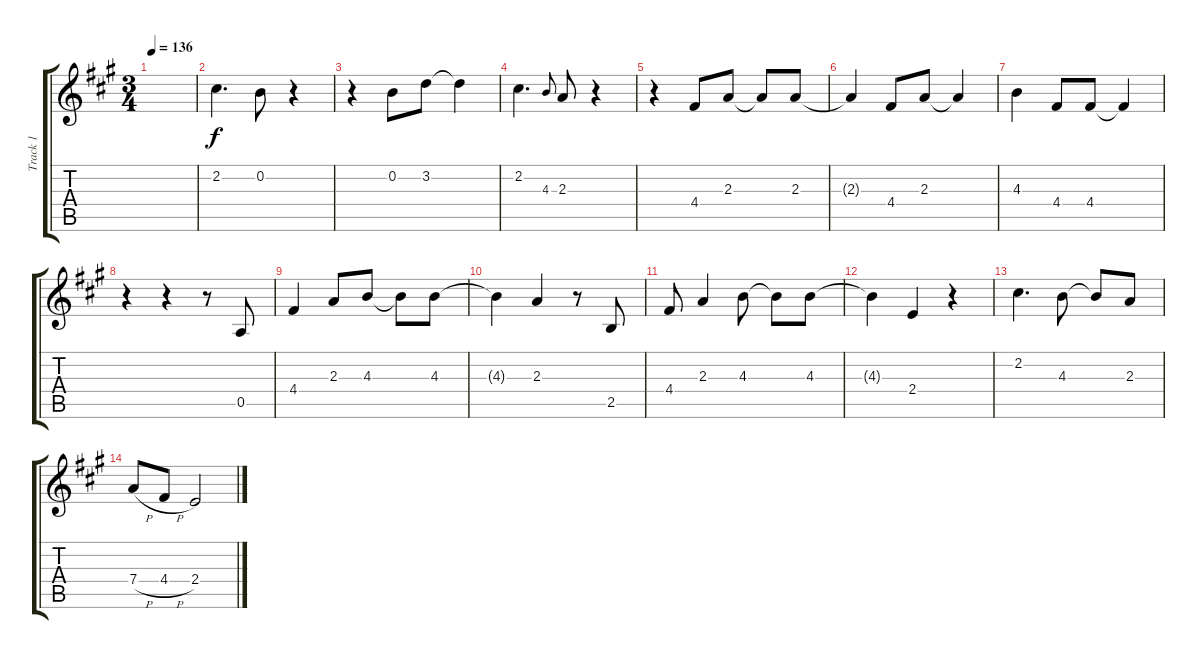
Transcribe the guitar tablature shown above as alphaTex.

\track ("Track 1" "Track 1") {instrument electricguitarjazz}
\staff {score tabs}
\tuning (E4 B3 G3 D3 A2 E2) {hide}
\ts (3 4)
\tempo 136
\clef g2
\ks a
|
2.2.4{d} 0.2.8 r.4 |
r.4 0.2.8 3.2.8 3.2{t}.4 |
2.2.4{d} 4.3.8{gr onbeat} 2.3.8 r.4 |
r.4 4.4.8 2.3.8 2.3{t}.8 2.3.8 |
2.3{t}.4 4.4.8 2.3.8 2.3{t}.4 |
4.3.4 4.4.8 4.4.8 4.4{t}.4 |
r.4 r.4 r.8 0.5.8 |
4.4.4 2.3.8 4.3.8 4.3{t}.8 4.3.8 |
4.3{t}.4 2.3.4 r.8 2.5.8 |
4.4.8 2.3.4 4.3.8 4.3{t}.8 4.3.8 |
4.3{t}.4 2.4.4 r.4 |
2.2.4{d} 4.3.8 4.3{t}.8 2.3.8 |
7.4{h}.8 4.4{h}.8 2.4.2
